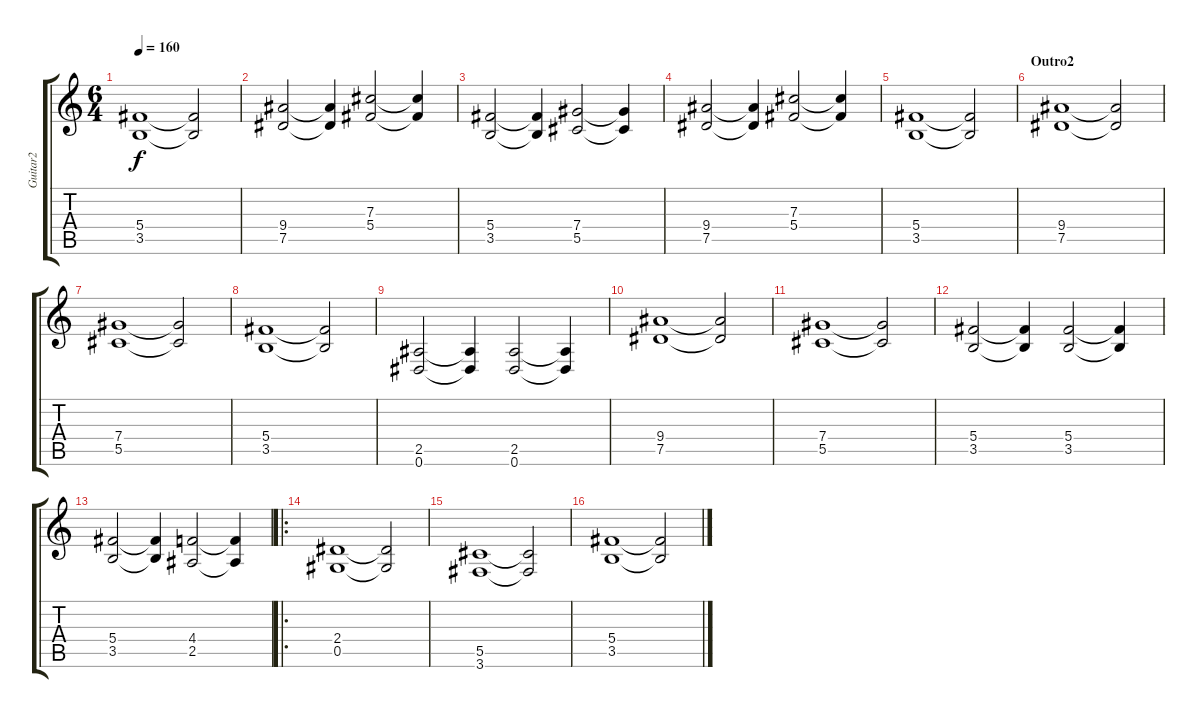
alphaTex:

\track ("Guitar2" "Guitar2") {instrument distortionguitar}
\staff {score tabs}
\tuning (Eb4 Bb3 Gb3 Db3 Ab2 Eb2) {hide}
\ts (6 4)
\tempo 160
\clef g2
\ks c
(5.4 3.5).1{dy f} (5.4{t} 3.5{t}).2 |
(9.4 7.5).2 (9.4{t} 7.5{t}).4 (7.3 5.4).2 (7.3{t} 5.4{t}).4 |
(5.4 3.5).2 (5.4{t} 3.5{t}).4 (7.4 5.5).2 (7.4{t} 5.5{t}).4 |
(9.4 7.5).2 (9.4{t} 7.5{t}).4 (7.3 5.4).2 (7.3{t} 5.4{t}).4 |
(5.4 3.5).1 (5.4{t} 3.5{t}).2 |
\section ("" "Outro2")
(9.4 7.5).1 (9.4{t} 7.5{t}).2 |
(7.4 5.5).1 (7.4{t} 5.5{t}).2 |
(5.4 3.5).1 (5.4{t} 3.5{t}).2 |
(2.5 0.6).2 (2.5{t} 0.6{t}).4 (2.5 0.6).2 (2.5{t} 0.6{t}).4 |
(9.4 7.5).1 (9.4{t} 7.5{t}).2 |
(7.4 5.5).1 (7.4{t} 5.5{t}).2 |
(5.4 3.5).2 (5.4{t} 3.5{t}).4 (5.4 3.5).2 (5.4{t} 3.5{t}).4 |
(5.4 3.5).2 (5.4{t} 3.5{t}).4 (4.4 2.5).2 (4.4{t} 2.5{t}).4 |
\ro
(2.4 0.5).1 (2.4{t} 0.5{t}).2 |
(5.5 3.6).1 (5.5{t} 3.6{t}).2 |
(5.4 3.5).1 (5.4{t} 3.5{t}).2
